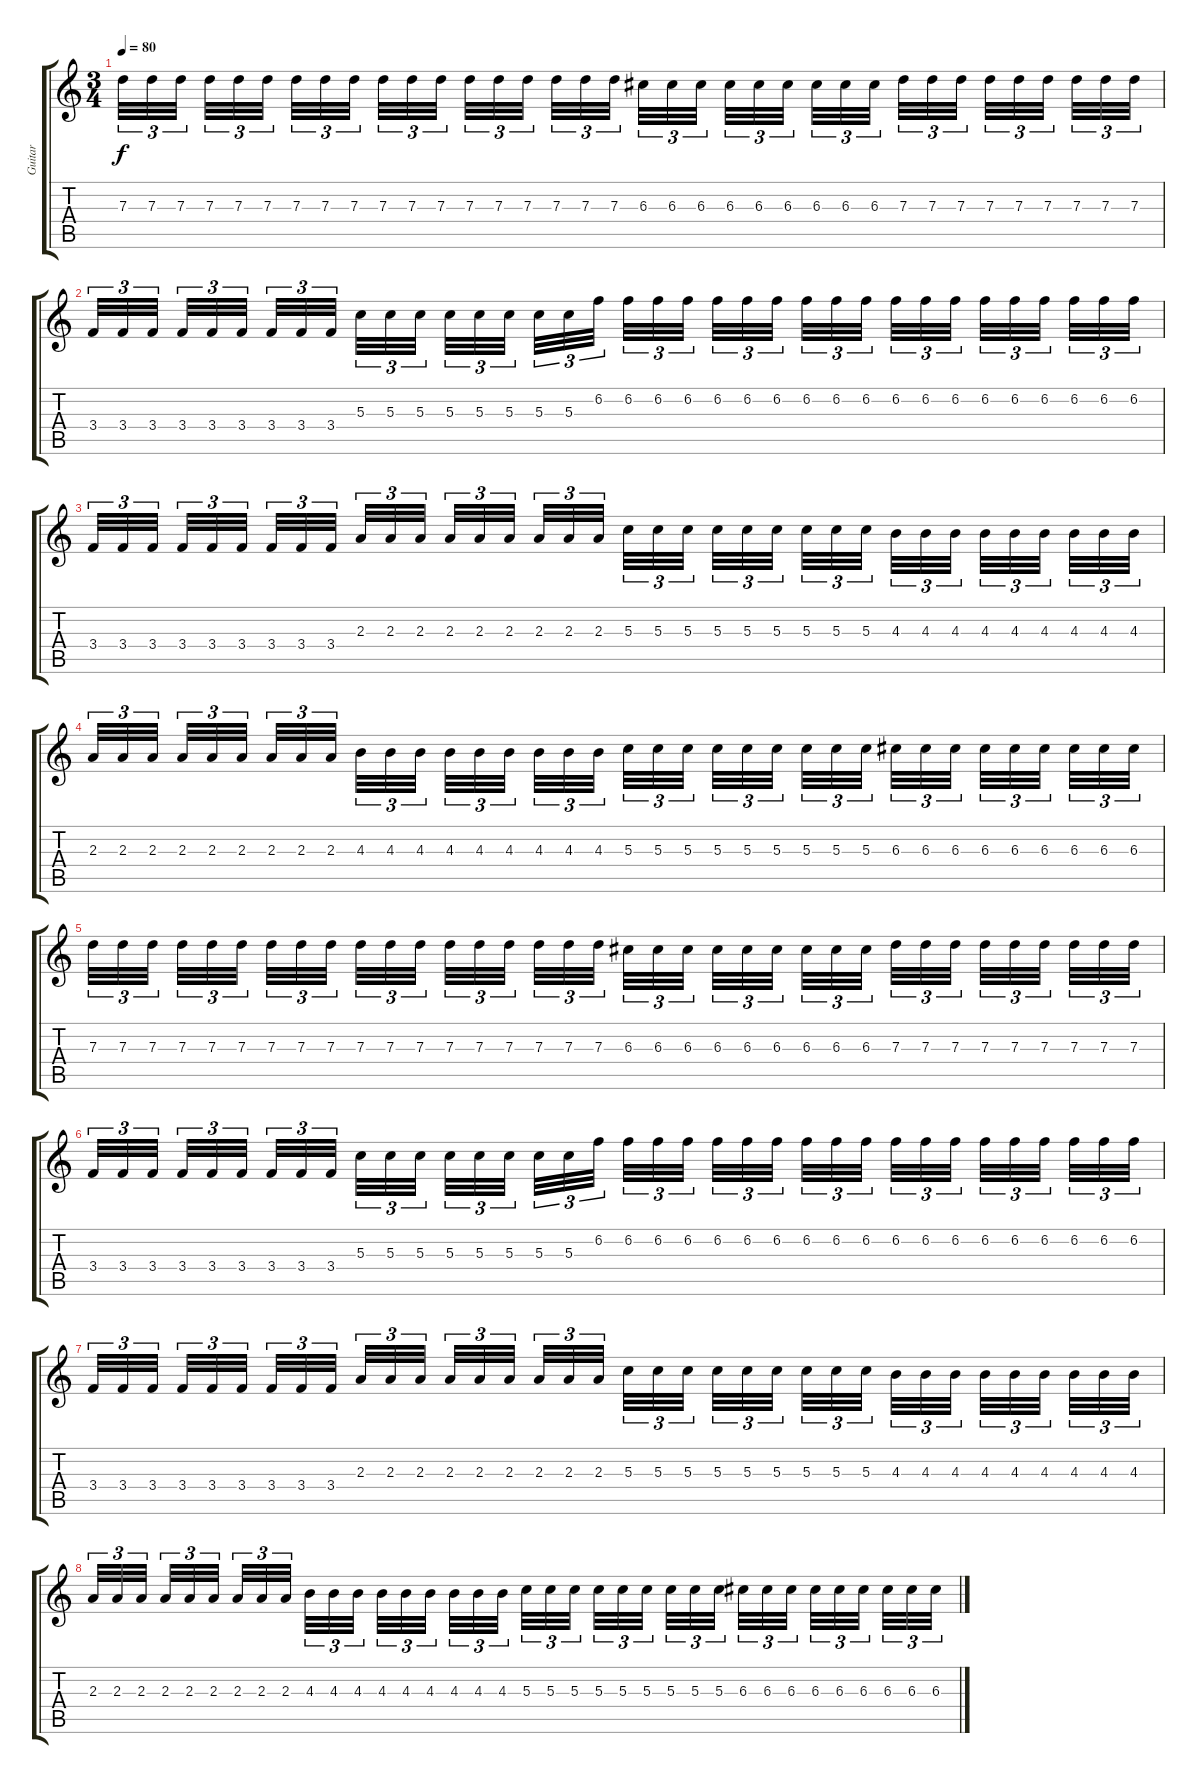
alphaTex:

\track ("Guitar" "Guitar") {instrument overdrivenguitar}
\staff {score tabs}
\tuning (E4 B3 G3 D3 A2 E2) {hide}
\ts (3 4)
\tempo 80
\clef g2
\ks c
7.3.32{tu (3 2) dy f} 7.3.32{tu (3 2)} 7.3.32{tu (3 2)} 7.3.32{tu (3 2)} 7.3.32{tu (3 2)} 7.3.32{tu (3 2)} 7.3.32{tu (3 2)} 7.3.32{tu (3 2)} 7.3.32{tu (3 2)} 7.3.32{tu (3 2)} 7.3.32{tu (3 2)} 7.3.32{tu (3 2)} 7.3.32{tu (3 2)} 7.3.32{tu (3 2)} 7.3.32{tu (3 2)} 7.3.32{tu (3 2)} 7.3.32{tu (3 2)} 7.3.32{tu (3 2)} 6.3.32{tu (3 2)} 6.3.32{tu (3 2)} 6.3.32{tu (3 2)} 6.3.32{tu (3 2)} 6.3.32{tu (3 2)} 6.3.32{tu (3 2)} 6.3.32{tu (3 2)} 6.3.32{tu (3 2)} 6.3.32{tu (3 2)} 7.3.32{tu (3 2)} 7.3.32{tu (3 2)} 7.3.32{tu (3 2)} 7.3.32{tu (3 2)} 7.3.32{tu (3 2)} 7.3.32{tu (3 2)} 7.3.32{tu (3 2)} 7.3.32{tu (3 2)} 7.3.32{tu (3 2)} |
3.4.32{tu (3 2)} 3.4.32{tu (3 2)} 3.4.32{tu (3 2)} 3.4.32{tu (3 2)} 3.4.32{tu (3 2)} 3.4.32{tu (3 2)} 3.4.32{tu (3 2)} 3.4.32{tu (3 2)} 3.4.32{tu (3 2)} 5.3.32{tu (3 2)} 5.3.32{tu (3 2)} 5.3.32{tu (3 2)} 5.3.32{tu (3 2)} 5.3.32{tu (3 2)} 5.3.32{tu (3 2)} 5.3.32{tu (3 2)} 5.3.32{tu (3 2)} 6.2.32{tu (3 2)} 6.2.32{tu (3 2)} 6.2.32{tu (3 2)} 6.2.32{tu (3 2)} 6.2.32{tu (3 2)} 6.2.32{tu (3 2)} 6.2.32{tu (3 2)} 6.2.32{tu (3 2)} 6.2.32{tu (3 2)} 6.2.32{tu (3 2)} 6.2.32{tu (3 2)} 6.2.32{tu (3 2)} 6.2.32{tu (3 2)} 6.2.32{tu (3 2)} 6.2.32{tu (3 2)} 6.2.32{tu (3 2)} 6.2.32{tu (3 2)} 6.2.32{tu (3 2)} 6.2.32{tu (3 2)} |
3.4.32{tu (3 2)} 3.4.32{tu (3 2)} 3.4.32{tu (3 2)} 3.4.32{tu (3 2)} 3.4.32{tu (3 2)} 3.4.32{tu (3 2)} 3.4.32{tu (3 2)} 3.4.32{tu (3 2)} 3.4.32{tu (3 2)} 2.3.32{tu (3 2)} 2.3.32{tu (3 2)} 2.3.32{tu (3 2)} 2.3.32{tu (3 2)} 2.3.32{tu (3 2)} 2.3.32{tu (3 2)} 2.3.32{tu (3 2)} 2.3.32{tu (3 2)} 2.3.32{tu (3 2)} 5.3.32{tu (3 2)} 5.3.32{tu (3 2)} 5.3.32{tu (3 2)} 5.3.32{tu (3 2)} 5.3.32{tu (3 2)} 5.3.32{tu (3 2)} 5.3.32{tu (3 2)} 5.3.32{tu (3 2)} 5.3.32{tu (3 2)} 4.3.32{tu (3 2)} 4.3.32{tu (3 2)} 4.3.32{tu (3 2)} 4.3.32{tu (3 2)} 4.3.32{tu (3 2)} 4.3.32{tu (3 2)} 4.3.32{tu (3 2)} 4.3.32{tu (3 2)} 4.3.32{tu (3 2)} |
2.3.32{tu (3 2)} 2.3.32{tu (3 2)} 2.3.32{tu (3 2)} 2.3.32{tu (3 2)} 2.3.32{tu (3 2)} 2.3.32{tu (3 2)} 2.3.32{tu (3 2)} 2.3.32{tu (3 2)} 2.3.32{tu (3 2)} 4.3.32{tu (3 2)} 4.3.32{tu (3 2)} 4.3.32{tu (3 2)} 4.3.32{tu (3 2)} 4.3.32{tu (3 2)} 4.3.32{tu (3 2)} 4.3.32{tu (3 2)} 4.3.32{tu (3 2)} 4.3.32{tu (3 2)} 5.3.32{tu (3 2)} 5.3.32{tu (3 2)} 5.3.32{tu (3 2)} 5.3.32{tu (3 2)} 5.3.32{tu (3 2)} 5.3.32{tu (3 2)} 5.3.32{tu (3 2)} 5.3.32{tu (3 2)} 5.3.32{tu (3 2)} 6.3.32{tu (3 2)} 6.3.32{tu (3 2)} 6.3.32{tu (3 2)} 6.3.32{tu (3 2)} 6.3.32{tu (3 2)} 6.3.32{tu (3 2)} 6.3.32{tu (3 2)} 6.3.32{tu (3 2)} 6.3.32{tu (3 2)} |
7.3.32{tu (3 2)} 7.3.32{tu (3 2)} 7.3.32{tu (3 2)} 7.3.32{tu (3 2)} 7.3.32{tu (3 2)} 7.3.32{tu (3 2)} 7.3.32{tu (3 2)} 7.3.32{tu (3 2)} 7.3.32{tu (3 2)} 7.3.32{tu (3 2)} 7.3.32{tu (3 2)} 7.3.32{tu (3 2)} 7.3.32{tu (3 2)} 7.3.32{tu (3 2)} 7.3.32{tu (3 2)} 7.3.32{tu (3 2)} 7.3.32{tu (3 2)} 7.3.32{tu (3 2)} 6.3.32{tu (3 2)} 6.3.32{tu (3 2)} 6.3.32{tu (3 2)} 6.3.32{tu (3 2)} 6.3.32{tu (3 2)} 6.3.32{tu (3 2)} 6.3.32{tu (3 2)} 6.3.32{tu (3 2)} 6.3.32{tu (3 2)} 7.3.32{tu (3 2)} 7.3.32{tu (3 2)} 7.3.32{tu (3 2)} 7.3.32{tu (3 2)} 7.3.32{tu (3 2)} 7.3.32{tu (3 2)} 7.3.32{tu (3 2)} 7.3.32{tu (3 2)} 7.3.32{tu (3 2)} |
3.4.32{tu (3 2)} 3.4.32{tu (3 2)} 3.4.32{tu (3 2)} 3.4.32{tu (3 2)} 3.4.32{tu (3 2)} 3.4.32{tu (3 2)} 3.4.32{tu (3 2)} 3.4.32{tu (3 2)} 3.4.32{tu (3 2)} 5.3.32{tu (3 2)} 5.3.32{tu (3 2)} 5.3.32{tu (3 2)} 5.3.32{tu (3 2)} 5.3.32{tu (3 2)} 5.3.32{tu (3 2)} 5.3.32{tu (3 2)} 5.3.32{tu (3 2)} 6.2.32{tu (3 2)} 6.2.32{tu (3 2)} 6.2.32{tu (3 2)} 6.2.32{tu (3 2)} 6.2.32{tu (3 2)} 6.2.32{tu (3 2)} 6.2.32{tu (3 2)} 6.2.32{tu (3 2)} 6.2.32{tu (3 2)} 6.2.32{tu (3 2)} 6.2.32{tu (3 2)} 6.2.32{tu (3 2)} 6.2.32{tu (3 2)} 6.2.32{tu (3 2)} 6.2.32{tu (3 2)} 6.2.32{tu (3 2)} 6.2.32{tu (3 2)} 6.2.32{tu (3 2)} 6.2.32{tu (3 2)} |
3.4.32{tu (3 2)} 3.4.32{tu (3 2)} 3.4.32{tu (3 2)} 3.4.32{tu (3 2)} 3.4.32{tu (3 2)} 3.4.32{tu (3 2)} 3.4.32{tu (3 2)} 3.4.32{tu (3 2)} 3.4.32{tu (3 2)} 2.3.32{tu (3 2)} 2.3.32{tu (3 2)} 2.3.32{tu (3 2)} 2.3.32{tu (3 2)} 2.3.32{tu (3 2)} 2.3.32{tu (3 2)} 2.3.32{tu (3 2)} 2.3.32{tu (3 2)} 2.3.32{tu (3 2)} 5.3.32{tu (3 2)} 5.3.32{tu (3 2)} 5.3.32{tu (3 2)} 5.3.32{tu (3 2)} 5.3.32{tu (3 2)} 5.3.32{tu (3 2)} 5.3.32{tu (3 2)} 5.3.32{tu (3 2)} 5.3.32{tu (3 2)} 4.3.32{tu (3 2)} 4.3.32{tu (3 2)} 4.3.32{tu (3 2)} 4.3.32{tu (3 2)} 4.3.32{tu (3 2)} 4.3.32{tu (3 2)} 4.3.32{tu (3 2)} 4.3.32{tu (3 2)} 4.3.32{tu (3 2)} |
2.3.32{tu (3 2)} 2.3.32{tu (3 2)} 2.3.32{tu (3 2)} 2.3.32{tu (3 2)} 2.3.32{tu (3 2)} 2.3.32{tu (3 2)} 2.3.32{tu (3 2)} 2.3.32{tu (3 2)} 2.3.32{tu (3 2)} 4.3.32{tu (3 2)} 4.3.32{tu (3 2)} 4.3.32{tu (3 2)} 4.3.32{tu (3 2)} 4.3.32{tu (3 2)} 4.3.32{tu (3 2)} 4.3.32{tu (3 2)} 4.3.32{tu (3 2)} 4.3.32{tu (3 2)} 5.3.32{tu (3 2)} 5.3.32{tu (3 2)} 5.3.32{tu (3 2)} 5.3.32{tu (3 2)} 5.3.32{tu (3 2)} 5.3.32{tu (3 2)} 5.3.32{tu (3 2)} 5.3.32{tu (3 2)} 5.3.32{tu (3 2)} 6.3.32{tu (3 2)} 6.3.32{tu (3 2)} 6.3.32{tu (3 2)} 6.3.32{tu (3 2)} 6.3.32{tu (3 2)} 6.3.32{tu (3 2)} 6.3.32{tu (3 2)} 6.3.32{tu (3 2)} 6.3.32{tu (3 2)}
